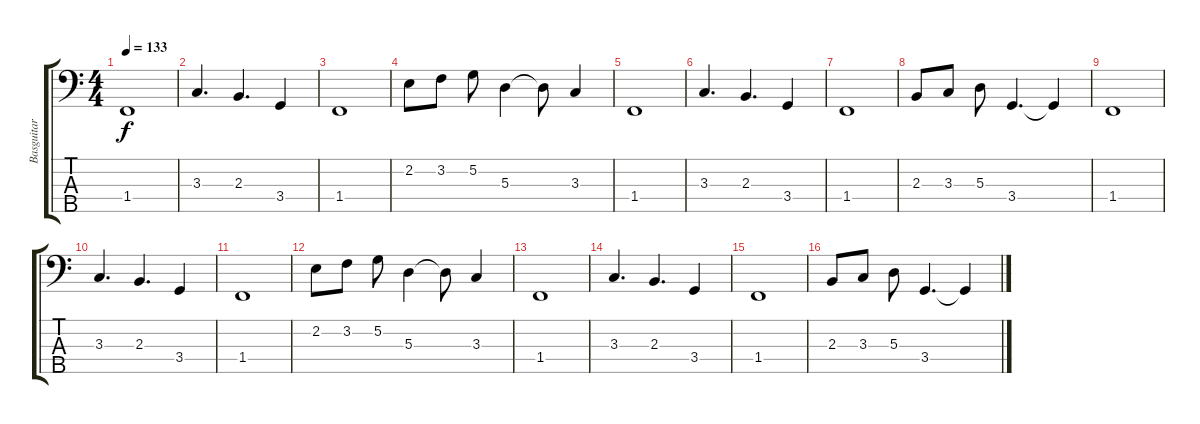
\track ("Basguitar" "Basguitar") {instrument electricbassfinger}
\staff {score tabs}
\tuning (G2 D2 A1 E1 B0) {hide}
\ts (4 4)
\tempo 133
\clef f4
\ks c
1.4.1{dy f} |
3.3.4{d} 2.3.4{d} 3.4.4 |
1.4.1 |
2.2.8 3.2.8 5.2.8 5.3.4 5.3{t}.8 3.3.4 |
1.4.1 |
3.3.4{d} 2.3.4{d} 3.4.4 |
1.4.1 |
2.3.8 3.3.8 5.3.8 3.4.4{d} 3.4{t}.4 |
1.4.1 |
3.3.4{d} 2.3.4{d} 3.4.4 |
1.4.1 |
2.2.8 3.2.8 5.2.8 5.3.4 5.3{t}.8 3.3.4 |
1.4.1 |
3.3.4{d} 2.3.4{d} 3.4.4 |
1.4.1 |
2.3.8 3.3.8 5.3.8 3.4.4{d} 3.4{t}.4
